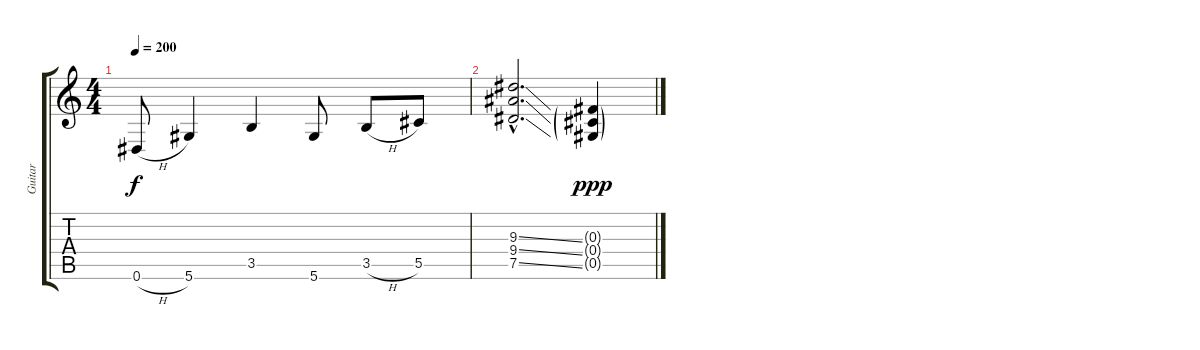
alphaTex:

\track ("Guitar" "Guitar") {instrument distortionguitar}
\staff {score tabs}
\tuning (Eb4 Bb3 Gb3 Db3 Ab2 Eb2) {hide}
\ts (4 4)
\tempo 200
\clef g2
\ks c
0.6{h}.8{dy f} 5.6.4 3.5.4 5.6.8 3.5{h}.8 5.5.8 |
(9.3{ss hac} 9.4{ss hac} 7.5{ss hac}).2{d volume 6} (0.3{g} 0.4{g} 0.5{g}).4{dy ppp}
